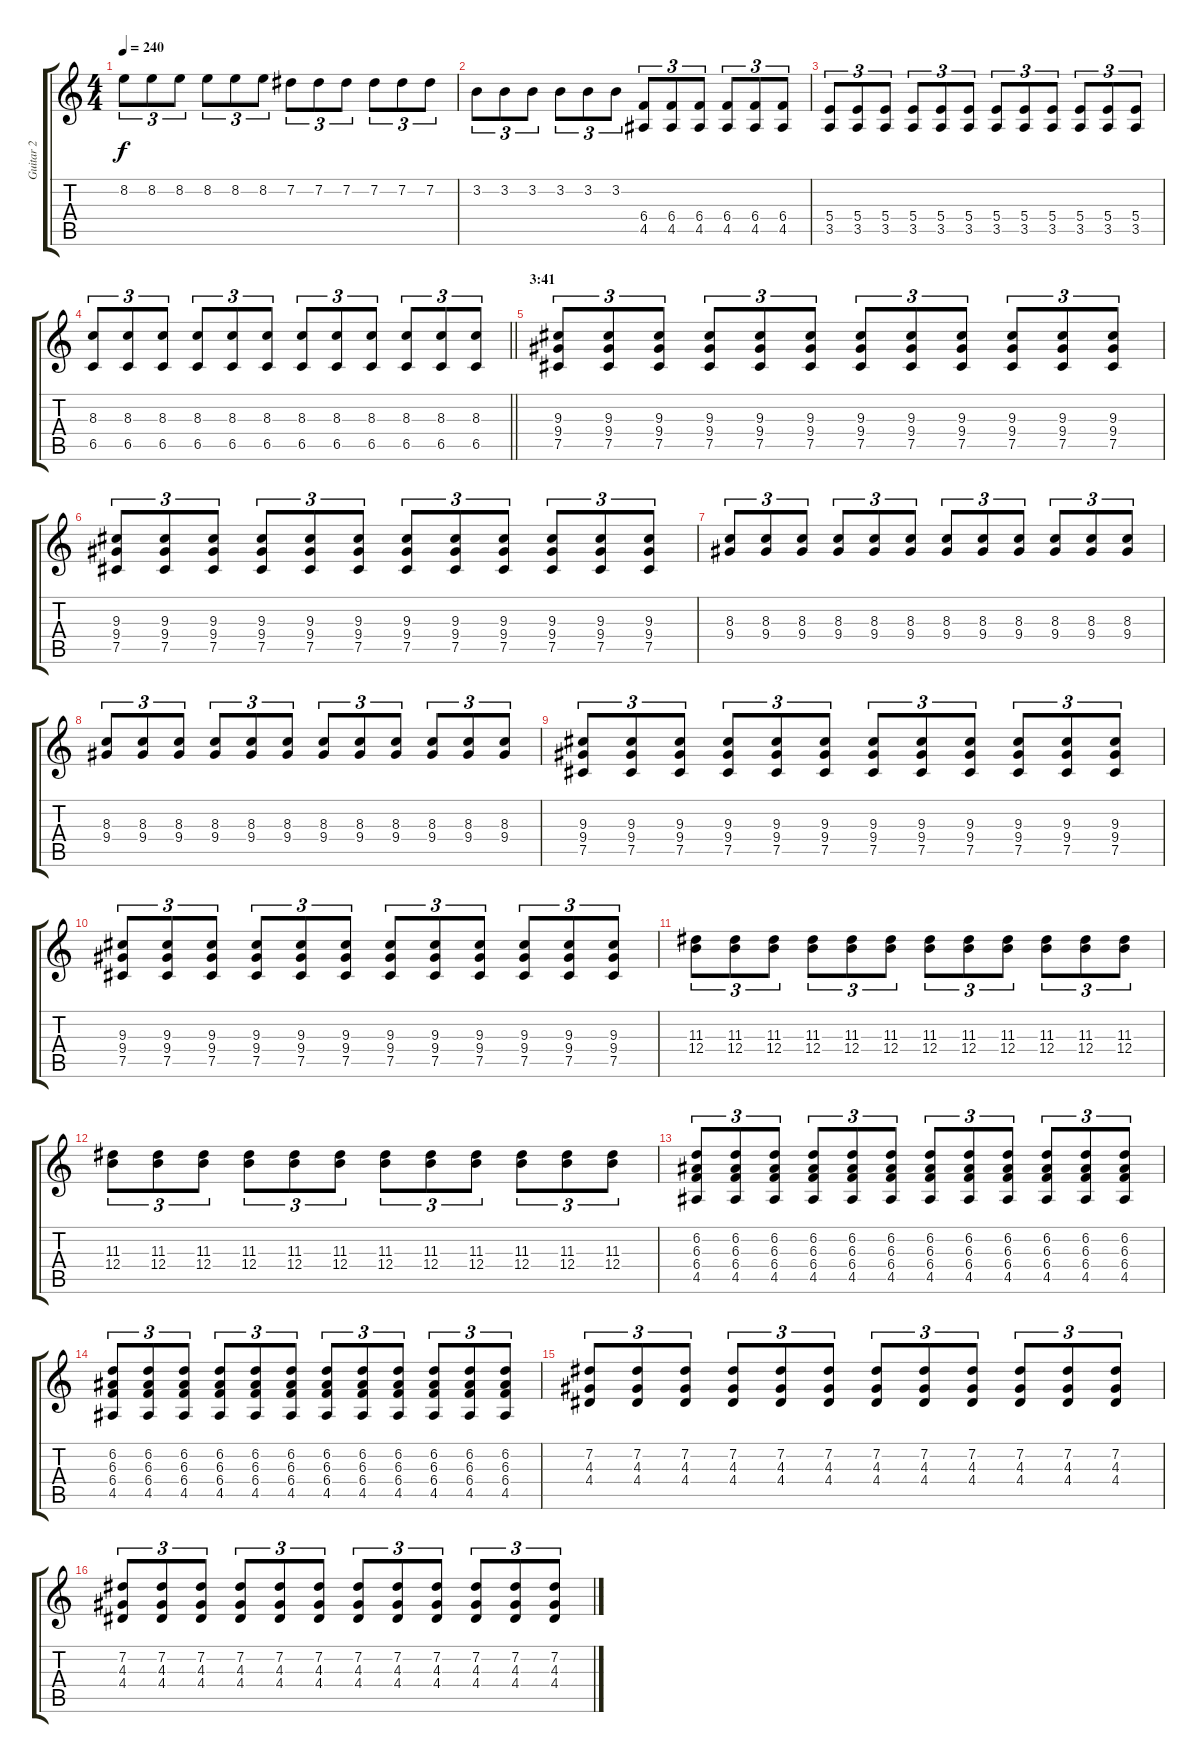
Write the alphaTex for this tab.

\track ("Guitar 2" "Guitar 2") {instrument distortionguitar}
\staff {score tabs}
\tuning (Db4 Ab3 E3 B2 Gb2 Db2) {hide}
\ts (4 4)
\tempo 240
\clef g2
\ks c
8.2.8{tu (3 2) dy f} 8.2.8{tu (3 2)} 8.2.8{tu (3 2)} 8.2.8{tu (3 2)} 8.2.8{tu (3 2)} 8.2.8{tu (3 2)} 7.2.8{tu (3 2)} 7.2.8{tu (3 2)} 7.2.8{tu (3 2)} 7.2.8{tu (3 2)} 7.2.8{tu (3 2)} 7.2.8{tu (3 2)} |
3.2.8{tu (3 2)} 3.2.8{tu (3 2)} 3.2.8{tu (3 2)} 3.2.8{tu (3 2)} 3.2.8{tu (3 2)} 3.2.8{tu (3 2)} (6.4 4.5).8{tu (3 2)} (6.4 4.5).8{tu (3 2)} (6.4 4.5).8{tu (3 2)} (6.4 4.5).8{tu (3 2)} (6.4 4.5).8{tu (3 2)} (6.4 4.5).8{tu (3 2)} |
(5.4 3.5).8{tu (3 2)} (5.4 3.5).8{tu (3 2)} (5.4 3.5).8{tu (3 2)} (5.4 3.5).8{tu (3 2)} (5.4 3.5).8{tu (3 2)} (5.4 3.5).8{tu (3 2)} (5.4 3.5).8{tu (3 2)} (5.4 3.5).8{tu (3 2)} (5.4 3.5).8{tu (3 2)} (5.4 3.5).8{tu (3 2)} (5.4 3.5).8{tu (3 2)} (5.4 3.5).8{tu (3 2)} |
\barLineRight lightlight
(8.3 6.5).8{tu (3 2)} (8.3 6.5).8{tu (3 2)} (8.3 6.5).8{tu (3 2)} (8.3 6.5).8{tu (3 2)} (8.3 6.5).8{tu (3 2)} (8.3 6.5).8{tu (3 2)} (8.3 6.5).8{tu (3 2)} (8.3 6.5).8{tu (3 2)} (8.3 6.5).8{tu (3 2)} (8.3 6.5).8{tu (3 2)} (8.3 6.5).8{tu (3 2)} (8.3 6.5).8{tu (3 2)} |
\section ("" "3:41")
(9.3 9.4 7.5).8{tu (3 2)} (9.3 9.4 7.5).8{tu (3 2)} (9.3 9.4 7.5).8{tu (3 2)} (9.3 9.4 7.5).8{tu (3 2)} (9.3 9.4 7.5).8{tu (3 2)} (9.3 9.4 7.5).8{tu (3 2)} (9.3 9.4 7.5).8{tu (3 2)} (9.3 9.4 7.5).8{tu (3 2)} (9.3 9.4 7.5).8{tu (3 2)} (9.3 9.4 7.5).8{tu (3 2)} (9.3 9.4 7.5).8{tu (3 2)} (9.3 9.4 7.5).8{tu (3 2)} |
(9.3 9.4 7.5).8{tu (3 2)} (9.3 9.4 7.5).8{tu (3 2)} (9.3 9.4 7.5).8{tu (3 2)} (9.3 9.4 7.5).8{tu (3 2)} (9.3 9.4 7.5).8{tu (3 2)} (9.3 9.4 7.5).8{tu (3 2)} (9.3 9.4 7.5).8{tu (3 2)} (9.3 9.4 7.5).8{tu (3 2)} (9.3 9.4 7.5).8{tu (3 2)} (9.3 9.4 7.5).8{tu (3 2)} (9.3 9.4 7.5).8{tu (3 2)} (9.3 9.4 7.5).8{tu (3 2)} |
(8.3 9.4).8{tu (3 2)} (8.3 9.4).8{tu (3 2)} (8.3 9.4).8{tu (3 2)} (8.3 9.4).8{tu (3 2)} (8.3 9.4).8{tu (3 2)} (8.3 9.4).8{tu (3 2)} (8.3 9.4).8{tu (3 2)} (8.3 9.4).8{tu (3 2)} (8.3 9.4).8{tu (3 2)} (8.3 9.4).8{tu (3 2)} (8.3 9.4).8{tu (3 2)} (8.3 9.4).8{tu (3 2)} |
(8.3 9.4).8{tu (3 2)} (8.3 9.4).8{tu (3 2)} (8.3 9.4).8{tu (3 2)} (8.3 9.4).8{tu (3 2)} (8.3 9.4).8{tu (3 2)} (8.3 9.4).8{tu (3 2)} (8.3 9.4).8{tu (3 2)} (8.3 9.4).8{tu (3 2)} (8.3 9.4).8{tu (3 2)} (8.3 9.4).8{tu (3 2)} (8.3 9.4).8{tu (3 2)} (8.3 9.4).8{tu (3 2)} |
(9.3 9.4 7.5).8{tu (3 2)} (9.3 9.4 7.5).8{tu (3 2)} (9.3 9.4 7.5).8{tu (3 2)} (9.3 9.4 7.5).8{tu (3 2)} (9.3 9.4 7.5).8{tu (3 2)} (9.3 9.4 7.5).8{tu (3 2)} (9.3 9.4 7.5).8{tu (3 2)} (9.3 9.4 7.5).8{tu (3 2)} (9.3 9.4 7.5).8{tu (3 2)} (9.3 9.4 7.5).8{tu (3 2)} (9.3 9.4 7.5).8{tu (3 2)} (9.3 9.4 7.5).8{tu (3 2)} |
(9.3 9.4 7.5).8{tu (3 2)} (9.3 9.4 7.5).8{tu (3 2)} (9.3 9.4 7.5).8{tu (3 2)} (9.3 9.4 7.5).8{tu (3 2)} (9.3 9.4 7.5).8{tu (3 2)} (9.3 9.4 7.5).8{tu (3 2)} (9.3 9.4 7.5).8{tu (3 2)} (9.3 9.4 7.5).8{tu (3 2)} (9.3 9.4 7.5).8{tu (3 2)} (9.3 9.4 7.5).8{tu (3 2)} (9.3 9.4 7.5).8{tu (3 2)} (9.3 9.4 7.5).8{tu (3 2)} |
(11.3 12.4).8{tu (3 2)} (11.3 12.4).8{tu (3 2)} (11.3 12.4).8{tu (3 2)} (11.3 12.4).8{tu (3 2)} (11.3 12.4).8{tu (3 2)} (11.3 12.4).8{tu (3 2)} (11.3 12.4).8{tu (3 2)} (11.3 12.4).8{tu (3 2)} (11.3 12.4).8{tu (3 2)} (11.3 12.4).8{tu (3 2)} (11.3 12.4).8{tu (3 2)} (11.3 12.4).8{tu (3 2)} |
(11.3 12.4).8{tu (3 2)} (11.3 12.4).8{tu (3 2)} (11.3 12.4).8{tu (3 2)} (11.3 12.4).8{tu (3 2)} (11.3 12.4).8{tu (3 2)} (11.3 12.4).8{tu (3 2)} (11.3 12.4).8{tu (3 2)} (11.3 12.4).8{tu (3 2)} (11.3 12.4).8{tu (3 2)} (11.3 12.4).8{tu (3 2)} (11.3 12.4).8{tu (3 2)} (11.3 12.4).8{tu (3 2)} |
(6.2 6.3 6.4 4.5).8{tu (3 2)} (6.2 6.3 6.4 4.5).8{tu (3 2)} (6.2 6.3 6.4 4.5).8{tu (3 2)} (6.2 6.3 6.4 4.5).8{tu (3 2)} (6.2 6.3 6.4 4.5).8{tu (3 2)} (6.2 6.3 6.4 4.5).8{tu (3 2)} (6.2 6.3 6.4 4.5).8{tu (3 2)} (6.2 6.3 6.4 4.5).8{tu (3 2)} (6.2 6.3 6.4 4.5).8{tu (3 2)} (6.2 6.3 6.4 4.5).8{tu (3 2)} (6.2 6.3 6.4 4.5).8{tu (3 2)} (6.2 6.3 6.4 4.5).8{tu (3 2)} |
(6.2 6.3 6.4 4.5).8{tu (3 2)} (6.2 6.3 6.4 4.5).8{tu (3 2)} (6.2 6.3 6.4 4.5).8{tu (3 2)} (6.2 6.3 6.4 4.5).8{tu (3 2)} (6.2 6.3 6.4 4.5).8{tu (3 2)} (6.2 6.3 6.4 4.5).8{tu (3 2)} (6.2 6.3 6.4 4.5).8{tu (3 2)} (6.2 6.3 6.4 4.5).8{tu (3 2)} (6.2 6.3 6.4 4.5).8{tu (3 2)} (6.2 6.3 6.4 4.5).8{tu (3 2)} (6.2 6.3 6.4 4.5).8{tu (3 2)} (6.2 6.3 6.4 4.5).8{tu (3 2)} |
(7.2 4.3 4.4).8{tu (3 2)} (7.2 4.3 4.4).8{tu (3 2)} (7.2 4.3 4.4).8{tu (3 2)} (7.2 4.3 4.4).8{tu (3 2)} (7.2 4.3 4.4).8{tu (3 2)} (7.2 4.3 4.4).8{tu (3 2)} (7.2 4.3 4.4).8{tu (3 2)} (7.2 4.3 4.4).8{tu (3 2)} (7.2 4.3 4.4).8{tu (3 2)} (7.2 4.3 4.4).8{tu (3 2)} (7.2 4.3 4.4).8{tu (3 2)} (7.2 4.3 4.4).8{tu (3 2)} |
(7.2 4.3 4.4).8{tu (3 2)} (7.2 4.3 4.4).8{tu (3 2)} (7.2 4.3 4.4).8{tu (3 2)} (7.2 4.3 4.4).8{tu (3 2)} (7.2 4.3 4.4).8{tu (3 2)} (7.2 4.3 4.4).8{tu (3 2)} (7.2 4.3 4.4).8{tu (3 2)} (7.2 4.3 4.4).8{tu (3 2)} (7.2 4.3 4.4).8{tu (3 2)} (7.2 4.3 4.4).8{tu (3 2)} (7.2 4.3 4.4).8{tu (3 2)} (7.2 4.3 4.4).8{tu (3 2)}
